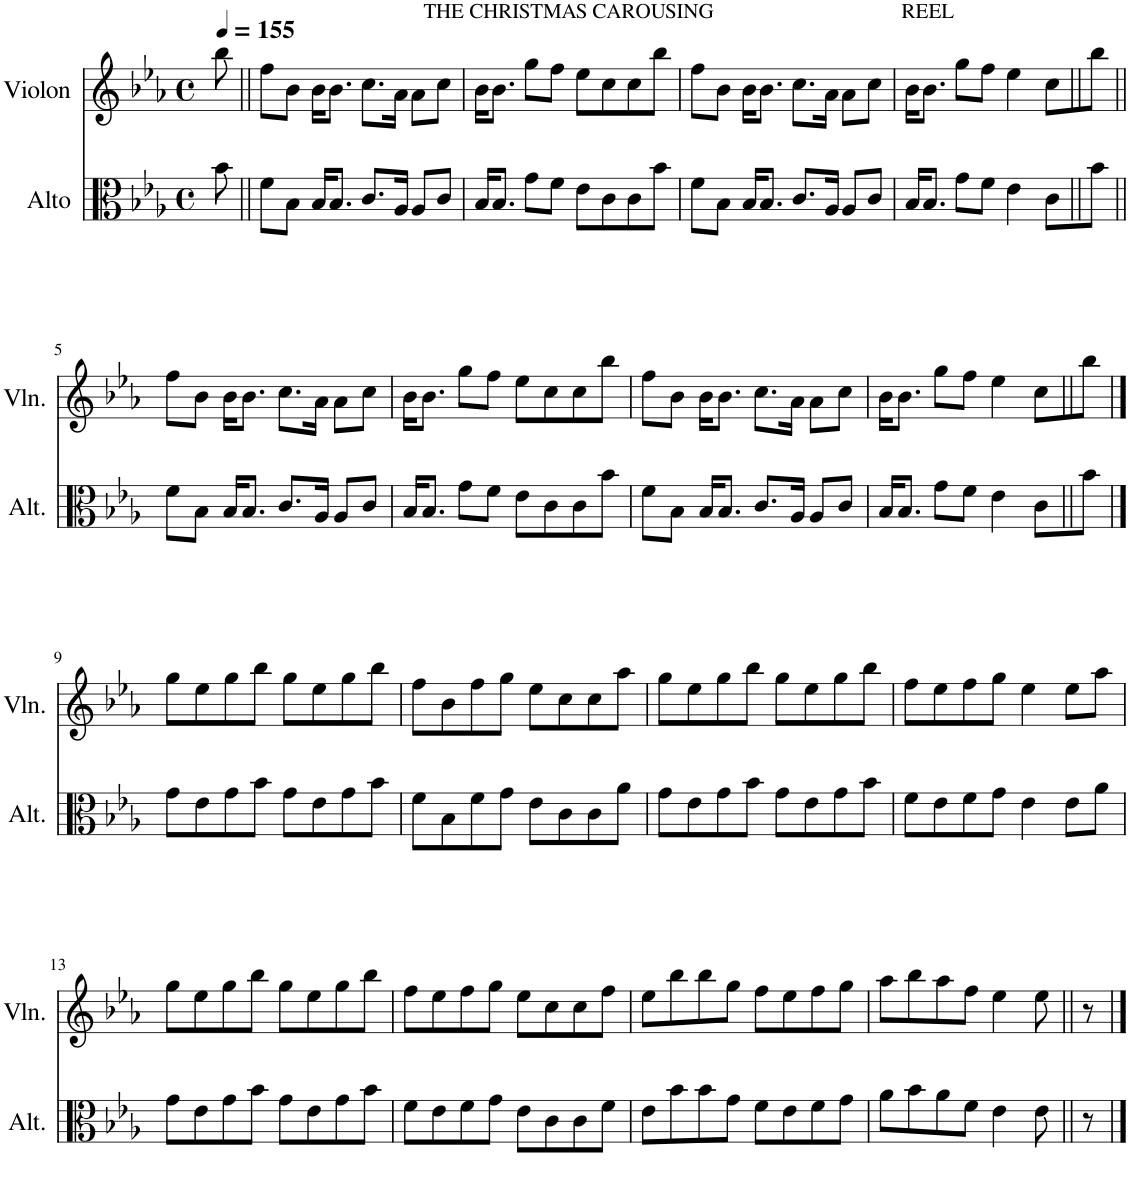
**kern	**kern
*part2	*part1
*staff2	*staff1
*I"Alto	*I"Violon
*I'Alt.	*I'Vln.
*clefC3	*clefG2
*k[b-e-a-]	*k[b-e-a-]
*M4/4	*M4/4
*met(c)	*met(c)
*MM155	*MM155
=	=
8b-\	8bb-\
=1||	=1||
8f\L	8ff\L
8B-\J	8b-\J
16B-/KL	16b-\KL
8.B-/J	8.b-\J
8.c/L	8.cc\L
16A-/Jk	16a-\Jk
8A-/L	8a-\L
8c/J	8cc\J
=2	=2
!	!LO:TX:a:t=THE CHRISTMAS CAROUSING
16B-/KL	16b-\KL
8.B-/J	8.b-\J
8g\L	8gg\L
8f\J	8ff\J
8e-\L	8ee-\L
8c\	8cc\
8c\	8cc\
8b-\J	8bb-\J
=3	=3
8f\L	8ff\L
8B-\J	8b-\J
16B-/KL	16b-\KL
8.B-/J	8.b-\J
8.c/L	8.cc\L
16A-/Jk	16a-\Jk
8A-/L	8a-\L
8c/J	8cc\J
=4	=4
!	!LO:TX:a:t=REEL
16B-/KL	16b-\KL
8.B-/J	8.b-\J
8g\L	8gg\L
8f\J	8ff\J
4e-\	4ee-\
8c\L	8cc\L
8b-\J	8bb-\J
!!LO:LB:g=z
=5||	=5||
8f\L	8ff\L
8B-\J	8b-\J
16B-/KL	16b-\KL
8.B-/J	8.b-\J
8.c/L	8.cc\L
16A-/Jk	16a-\Jk
8A-/L	8a-\L
8c/J	8cc\J
=6	=6
16B-/KL	16b-\KL
8.B-/J	8.b-\J
8g\L	8gg\L
8f\J	8ff\J
8e-\L	8ee-\L
8c\	8cc\
8c\	8cc\
8b-\J	8bb-\J
=7	=7
8f\L	8ff\L
8B-\J	8b-\J
16B-/KL	16b-\KL
8.B-/J	8.b-\J
8.c/L	8.cc\L
16A-/Jk	16a-\Jk
8A-/L	8a-\L
8c/J	8cc\J
=8	=8
16B-/KL	16b-\KL
8.B-/J	8.b-\J
8g\L	8gg\L
8f\J	8ff\J
4e-\	4ee-\
8c\L	8cc\L
8b-\J	8bb-\J
!!LO:LB:g=z
==9	==9
8g\L	8gg\L
8e-\	8ee-\
8g\	8gg\
8b-\J	8bb-\J
8g\L	8gg\L
8e-\	8ee-\
8g\	8gg\
8b-\J	8bb-\J
=10	=10
8f\L	8ff\L
8B-\	8b-\
8f\	8ff\
8g\J	8gg\J
8e-\L	8ee-\L
8c\	8cc\
8c\	8cc\
8a-\J	8aa-\J
=11	=11
8g\L	8gg\L
8e-\	8ee-\
8g\	8gg\
8b-\J	8bb-\J
8g\L	8gg\L
8e-\	8ee-\
8g\	8gg\
8b-\J	8bb-\J
=12	=12
8f\L	8ff\L
8e-\	8ee-\
8f\	8ff\
8g\J	8gg\J
4e-\	4ee-\
8e-\L	8ee-\L
8a-\J	8aa-\J
!!LO:LB:g=z
=13	=13
8g\L	8gg\L
8e-\	8ee-\
8g\	8gg\
8b-\J	8bb-\J
8g\L	8gg\L
8e-\	8ee-\
8g\	8gg\
8b-\J	8bb-\J
=14	=14
8f\L	8ff\L
8e-\	8ee-\
8f\	8ff\
8g\J	8gg\J
8e-\L	8ee-\L
8c\	8cc\
8c\	8cc\
8f\J	8ff\J
=15	=15
8e-\L	8ee-\L
8b-\	8bb-\
8b-\	8bb-\
8g\J	8gg\J
8f\L	8ff\L
8e-\	8ee-\
8f\	8ff\
8g\J	8gg\J
=16	=16
8a-\L	8aa-\L
8b-\	8bb-\
8a-\	8aa-\
8f\J	8ff\J
4e-\	4ee-\
8e-\	8ee-\
8r	8r
==	==
*-	*-
